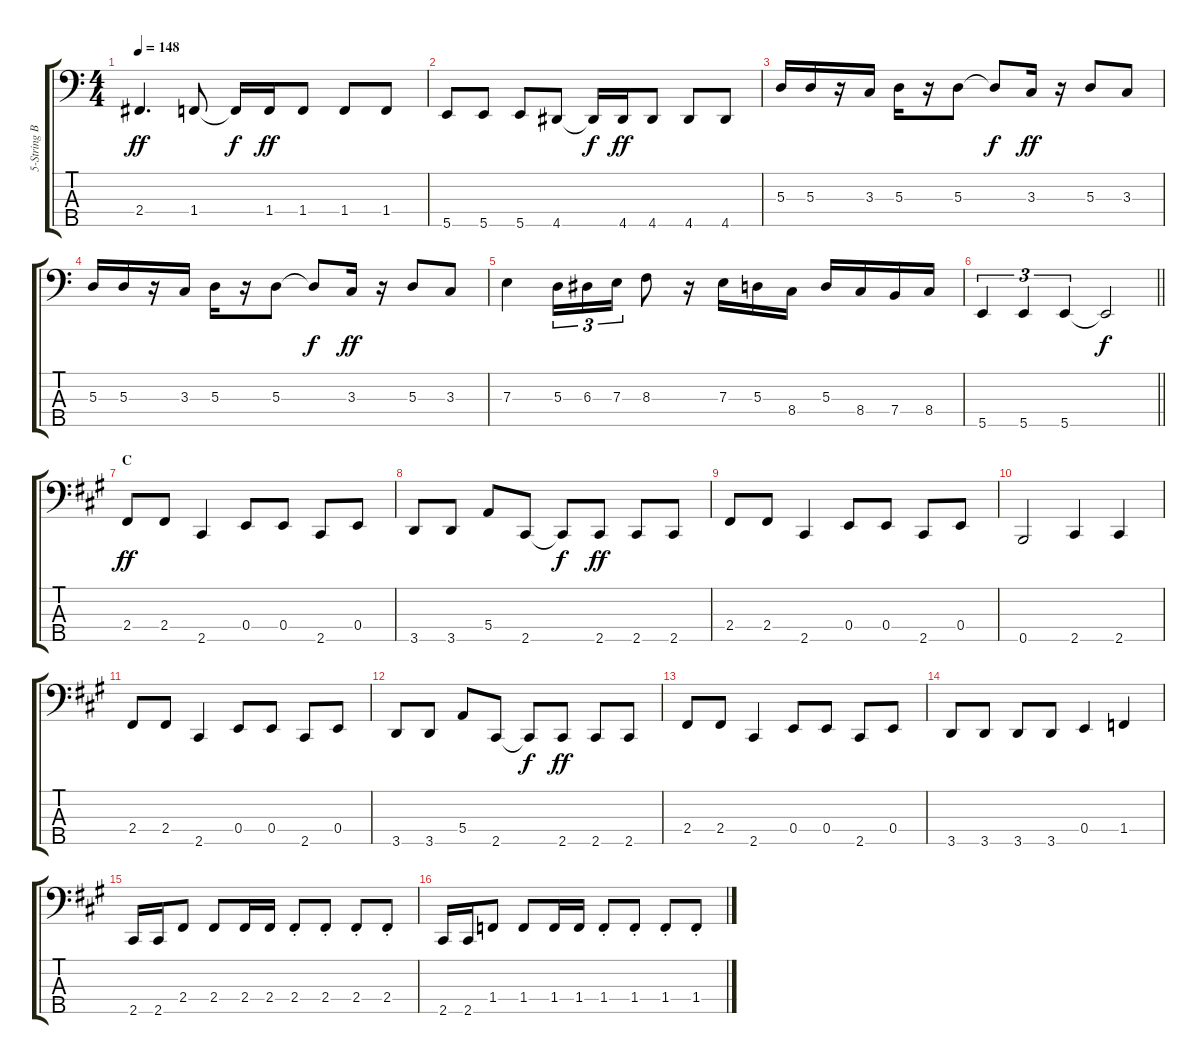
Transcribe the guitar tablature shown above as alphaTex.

\track ("5-String Bass" "5-String B") {instrument electricbasspick}
\staff {score tabs}
\tuning (G2 D2 A1 E1 B0) {hide}
\ts (4 4)
\tempo 148
\clef f4
\ks c
2.4.4{d dy ff} 1.4.8 1.4{t}.16{dy f} 1.4.16{dy ff} 1.4.8 1.4.8 1.4.8 |
5.5.8 5.5.8 5.5.8 4.5.8 4.5{t}.16{dy f} 4.5.16{dy ff} 4.5.8 4.5.8 4.5.8 |
5.3.16 5.3.16 r.16 3.3.16 5.3.16 r.16 5.3.8 5.3{t}.8{dy f} 3.3.16{dy ff} r.16 5.3.8 3.3.8 |
5.3.16 5.3.16 r.16 3.3.16 5.3.16 r.16 5.3.8 5.3{t}.8{dy f} 3.3.16{dy ff} r.16 5.3.8 3.3.8 |
7.3.4 5.3.16{tu (3 2)} 6.3.16{tu (3 2)} 7.3.16{tu (3 2)} 8.3.8 r.16 7.3.16 5.3.16 8.4.16 5.3.16 8.4.16 7.4.16 8.4.16 |
\barLineRight lightlight
5.5.4{tu (3 2)} 5.5.4{tu (3 2)} 5.5.4{tu (3 2)} 5.5{t}.2{dy f} |
\section ("" "C")
\ks a
2.4.8{dy ff} 2.4.8 2.5.4 0.4.8 0.4.8 2.5.8 0.4.8 |
3.5.8 3.5.8 5.4.8 2.5.8 2.5{t}.8{dy f} 2.5.8{dy ff} 2.5.8 2.5.8 |
2.4.8 2.4.8 2.5.4 0.4.8 0.4.8 2.5.8 0.4.8 |
0.5.2 2.5.4 2.5.4 |
2.4.8 2.4.8 2.5.4 0.4.8 0.4.8 2.5.8 0.4.8 |
3.5.8 3.5.8 5.4.8 2.5.8 2.5{t}.8{dy f} 2.5.8{dy ff} 2.5.8 2.5.8 |
2.4.8 2.4.8 2.5.4 0.4.8 0.4.8 2.5.8 0.4.8 |
3.5.8 3.5.8 3.5.8 3.5.8 0.4.4 1.4.4 |
2.5.16 2.5.16 2.4.8 2.4.8 2.4.16 2.4.16 2.4{st}.8 2.4{st}.8 2.4{st}.8 2.4{st}.8 |
2.5.16 2.5.16 1.4.8 1.4.8 1.4.16 1.4.16 1.4{st}.8 1.4{st}.8 1.4{st}.8 1.4{st}.8
